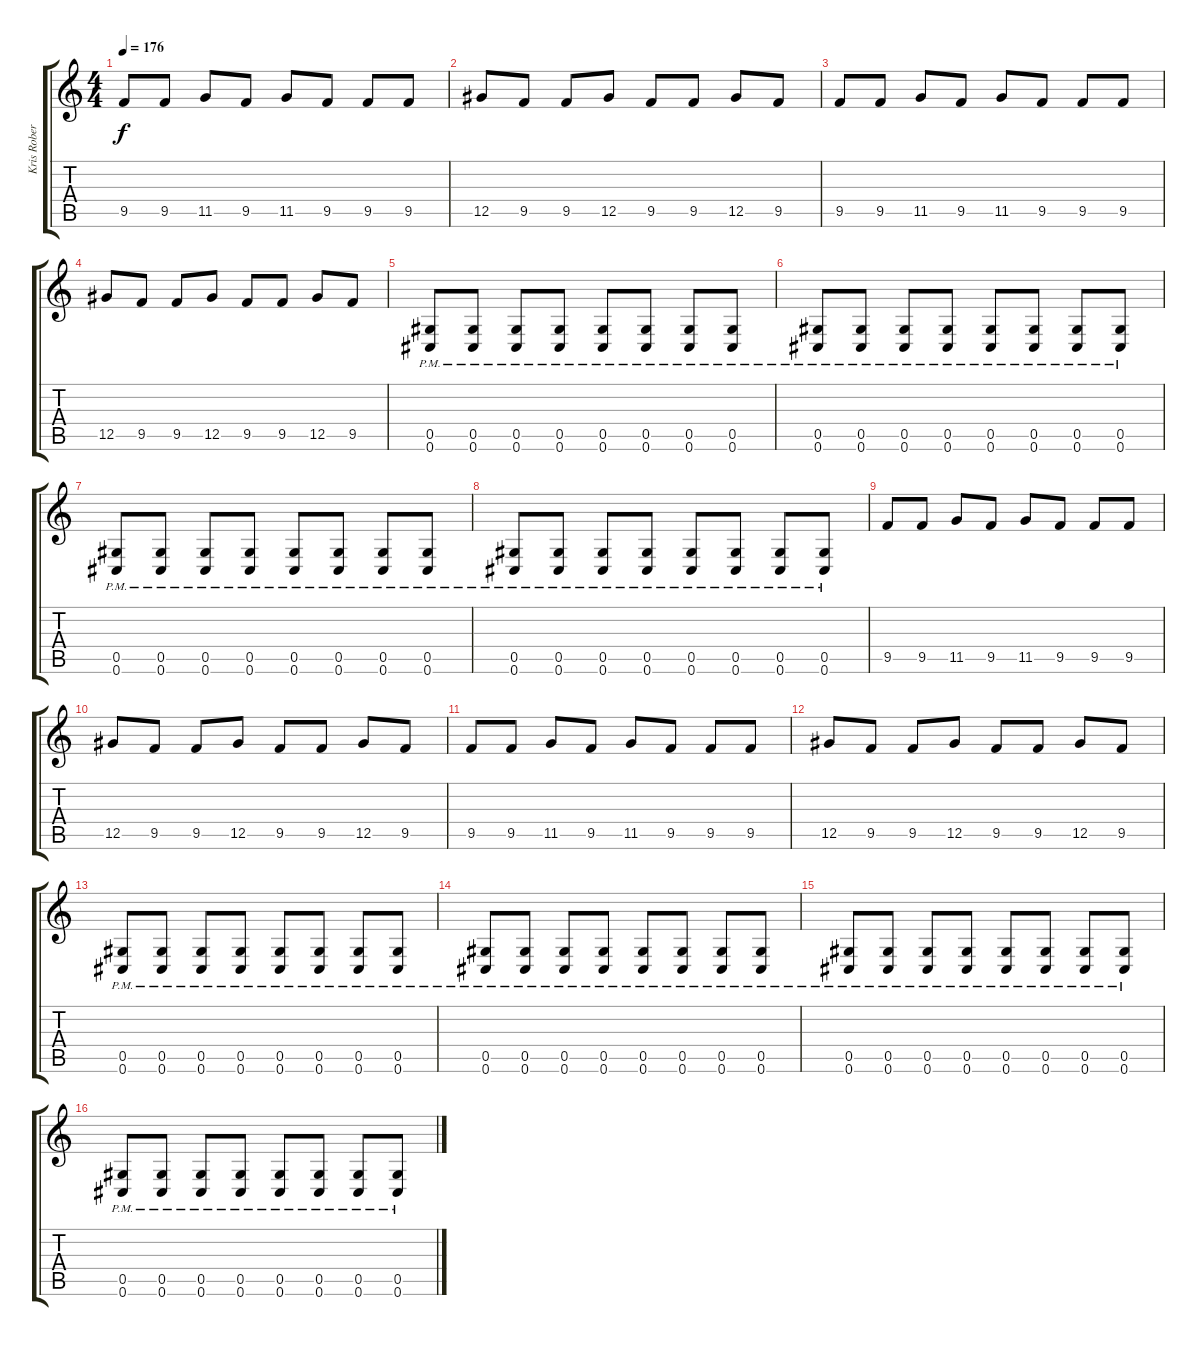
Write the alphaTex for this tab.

\track ("Kris Roberts (guitar)" "Kris Rober") {instrument distortionguitar}
\staff {score tabs}
\tuning (Eb4 Bb3 Gb3 Db3 Ab2 Db2) {hide}
\ts (4 4)
\tempo 176
\clef g2
\ks c
9.5.8{dy f} 9.5.8 11.5.8 9.5.8 11.5.8 9.5.8 9.5.8 9.5.8 |
12.5.8 9.5.8 9.5.8 12.5.8 9.5.8 9.5.8 12.5.8 9.5.8 |
9.5.8 9.5.8 11.5.8 9.5.8 11.5.8 9.5.8 9.5.8 9.5.8 |
12.5.8 9.5.8 9.5.8 12.5.8 9.5.8 9.5.8 12.5.8 9.5.8 |
(0.5{pm} 0.6{pm}).8 (0.5{pm} 0.6{pm}).8 (0.5{pm} 0.6{pm}).8 (0.5{pm} 0.6{pm}).8 (0.5{pm} 0.6{pm}).8 (0.5{pm} 0.6{pm}).8 (0.5{pm} 0.6{pm}).8 (0.5{pm} 0.6{pm}).8 |
(0.5{pm} 0.6{pm}).8 (0.5{pm} 0.6{pm}).8 (0.5{pm} 0.6{pm}).8 (0.5{pm} 0.6{pm}).8 (0.5{pm} 0.6{pm}).8 (0.5{pm} 0.6{pm}).8 (0.5{pm} 0.6{pm}).8 (0.5{pm} 0.6{pm}).8 |
(0.5{pm} 0.6{pm}).8 (0.5{pm} 0.6{pm}).8 (0.5{pm} 0.6{pm}).8 (0.5{pm} 0.6{pm}).8 (0.5{pm} 0.6{pm}).8 (0.5{pm} 0.6{pm}).8 (0.5{pm} 0.6{pm}).8 (0.5{pm} 0.6{pm}).8 |
(0.5{pm} 0.6{pm}).8 (0.5{pm} 0.6{pm}).8 (0.5{pm} 0.6{pm}).8 (0.5{pm} 0.6{pm}).8 (0.5{pm} 0.6{pm}).8 (0.5{pm} 0.6{pm}).8 (0.5{pm} 0.6{pm}).8 (0.5{pm} 0.6{pm}).8 |
9.5.8 9.5.8 11.5.8 9.5.8 11.5.8 9.5.8 9.5.8 9.5.8 |
12.5.8 9.5.8 9.5.8 12.5.8 9.5.8 9.5.8 12.5.8 9.5.8 |
9.5.8 9.5.8 11.5.8 9.5.8 11.5.8 9.5.8 9.5.8 9.5.8 |
12.5.8 9.5.8 9.5.8 12.5.8 9.5.8 9.5.8 12.5.8 9.5.8 |
(0.5{pm} 0.6{pm}).8 (0.5{pm} 0.6{pm}).8 (0.5{pm} 0.6{pm}).8 (0.5{pm} 0.6{pm}).8 (0.5{pm} 0.6{pm}).8 (0.5{pm} 0.6{pm}).8 (0.5{pm} 0.6{pm}).8 (0.5{pm} 0.6{pm}).8 |
(0.5{pm} 0.6{pm}).8 (0.5{pm} 0.6{pm}).8 (0.5{pm} 0.6{pm}).8 (0.5{pm} 0.6{pm}).8 (0.5{pm} 0.6{pm}).8 (0.5{pm} 0.6{pm}).8 (0.5{pm} 0.6{pm}).8 (0.5{pm} 0.6{pm}).8 |
(0.5{pm} 0.6{pm}).8 (0.5{pm} 0.6{pm}).8 (0.5{pm} 0.6{pm}).8 (0.5{pm} 0.6{pm}).8 (0.5{pm} 0.6{pm}).8 (0.5{pm} 0.6{pm}).8 (0.5{pm} 0.6{pm}).8 (0.5{pm} 0.6{pm}).8 |
(0.5{pm} 0.6{pm}).8 (0.5{pm} 0.6{pm}).8 (0.5{pm} 0.6{pm}).8 (0.5{pm} 0.6{pm}).8 (0.5{pm} 0.6{pm}).8 (0.5{pm} 0.6{pm}).8 (0.5{pm} 0.6{pm}).8 (0.5{pm} 0.6{pm}).8
